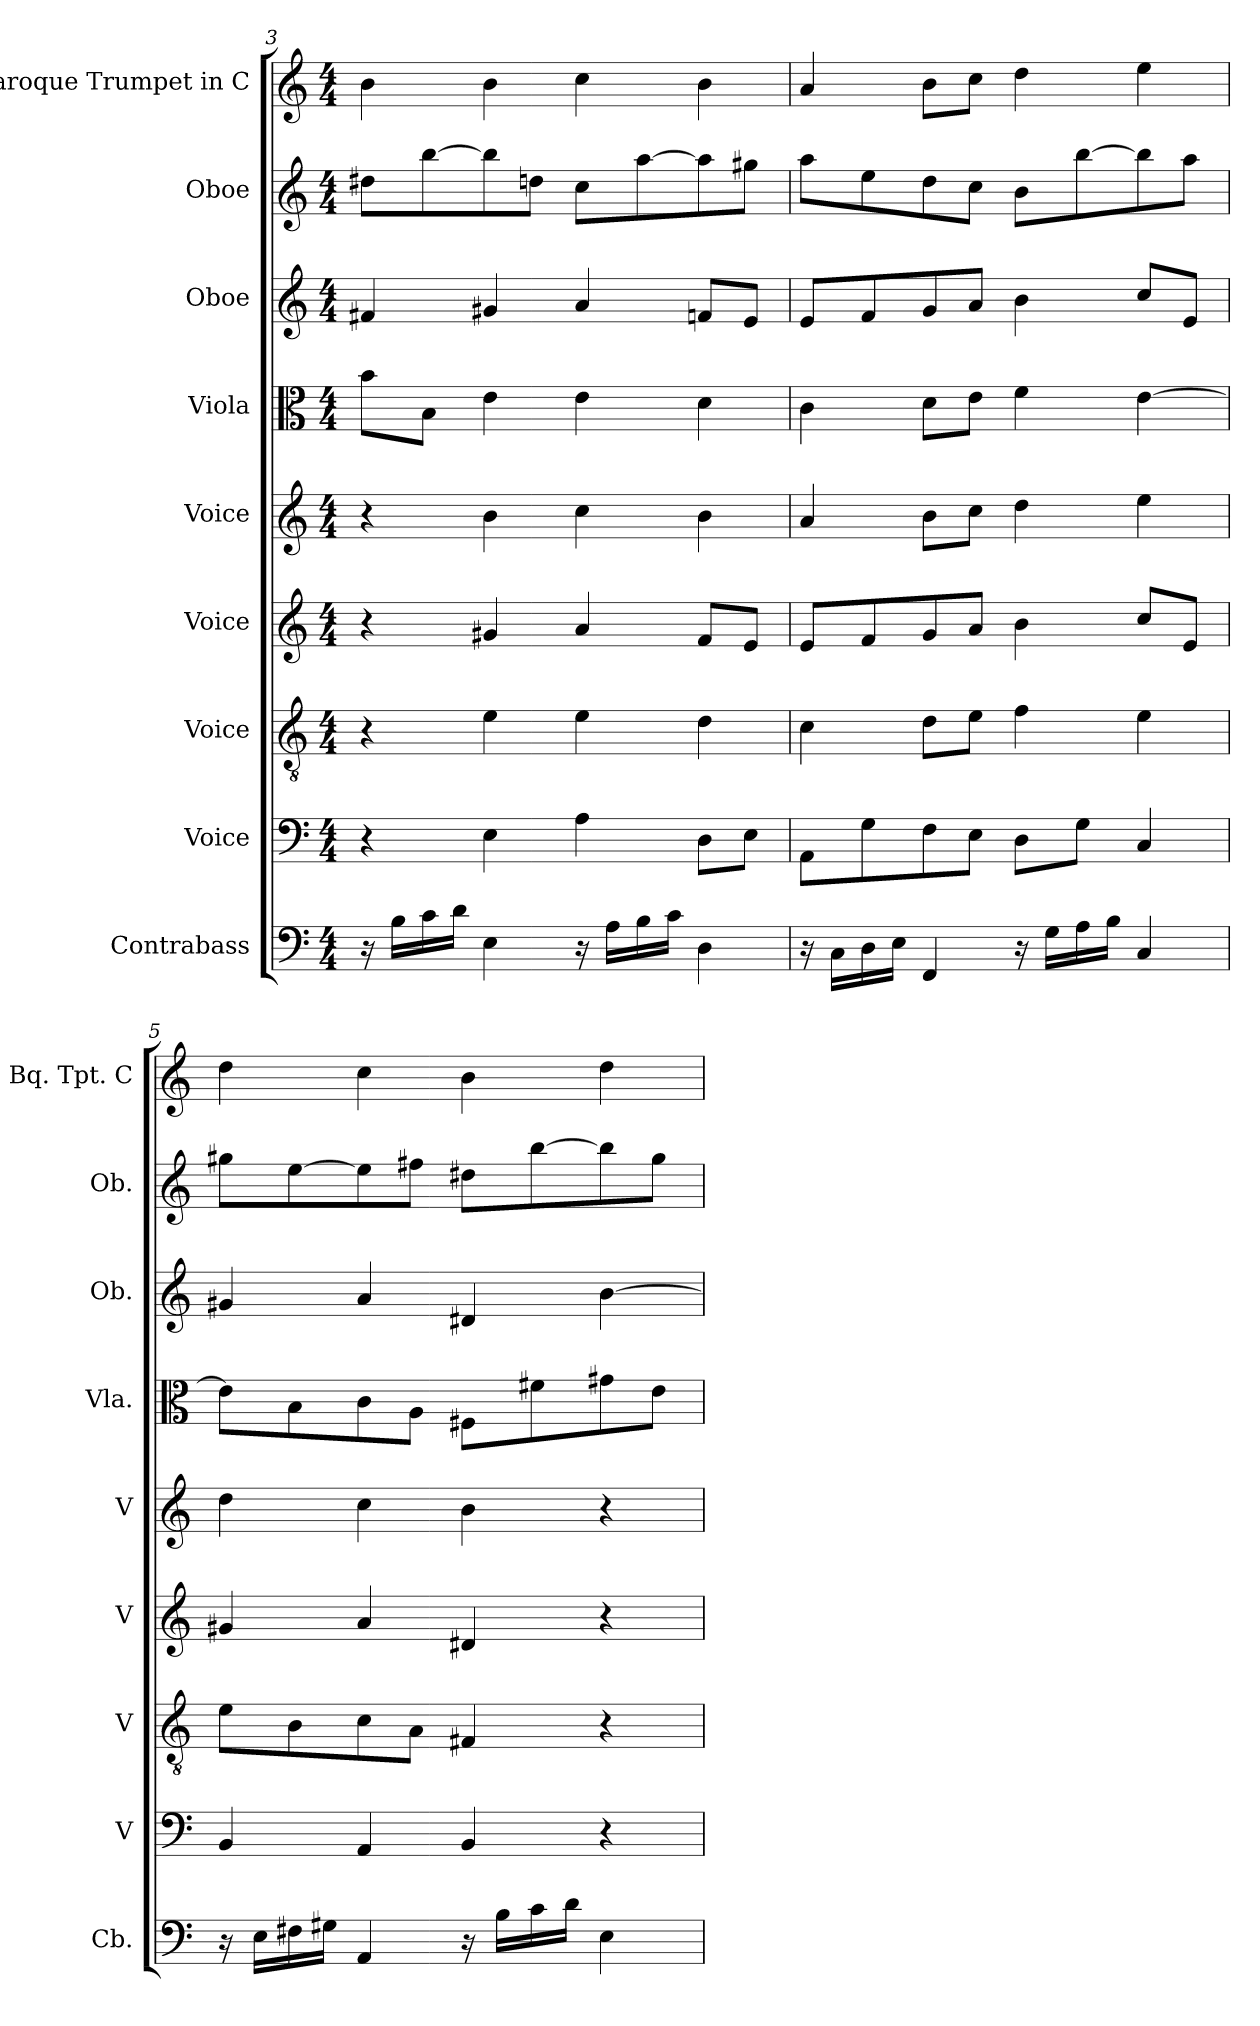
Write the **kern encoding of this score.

**kern	**kern	**kern	**kern	**kern	**kern	**kern	**kern	**kern
*part9	*part8	*part7	*part6	*part5	*part4	*part3	*part2	*part1
*staff9	*staff8	*staff7	*staff6	*staff5	*staff4	*staff3	*staff2	*staff1
*I"Contrabass	*I"Voice	*I"Voice	*I"Voice	*I"Voice	*I"Viola	*I"Oboe	*I"Oboe	*I"Baroque Trumpet in C
*I'Cb.	*I'V	*I'V	*I'V	*I'V	*I'Vla.	*I'Ob.	*I'Ob.	*I'Bq. Tpt. C
!!LO:PB:g=z
*clefF4	*clefF4	*clefGv2	*clefG2	*clefG2	*clefC3	*clefG2	*clefG2	*clefG2
*ITrd7c12	*	*	*	*	*	*	*	*
*k[]	*k[]	*k[]	*k[]	*k[]	*k[]	*k[]	*k[]	*k[]
*M4/4	*M4/4	*M4/4	*M4/4	*M4/4	*M4/4	*M4/4	*M4/4	*M4/4
=3	=3	=3	=3	=3	=3	=3	=3	=3
16r	4r	4r	4r	4r	8b\L	4f#X/	8dd#X\L	4b\
16BB\LL	.	.	.	.	.	.	.	.
16C\	.	.	.	.	8B\J	.	[8bb\	.
16D\JJ	.	.	.	.	.	.	.	.
4EE\	4E\	4e\	4g#X/	4b\	4e\	4g#X/	8bb\]	4b\
.	.	.	.	.	.	.	8ddn\J	.
16r	4A\	4e\	4a/	4cc\	4e\	4a/	8cc\L	4cc\
16AA\LL	.	.	.	.	.	.	.	.
16BB\	.	.	.	.	.	.	[8aa\	.
16C\JJ	.	.	.	.	.	.	.	.
4DD\	8D\L	4d\	8f/L	4b\	4d\	8fn/L	8aa\]	4b\
.	8E\J	.	8e/J	.	.	8e/J	8gg#X\J	.
=4	=4	=4	=4	=4	=4	=4	=4	=4
16r	8AA\L	4c\	8e/L	4a/	4c\	8e/L	8aa\L	4a/
16CC\LL	.	.	.	.	.	.	.	.
16DD\	8G\	.	8f/	.	.	8f/	8ee\	.
16EE\JJ	.	.	.	.	.	.	.	.
4FFF/	8F\	8d\L	8g/	8b\L	8d\L	8g/	8dd\	8b\L
.	8E\J	8e\J	8a/J	8cc\J	8e\J	8a/J	8cc\J	8cc\J
16r	8D\L	4f\	4b\	4dd\	4f\	4b\	8b\L	4dd\
16GG\LL	.	.	.	.	.	.	.	.
16AA\	8G\J	.	.	.	.	.	[8bb\	.
16BB\JJ	.	.	.	.	.	.	.	.
4CC/	4C/	4e\	8cc/L	4ee\	[4e\	8cc/L	8bb\]	4ee\
.	.	.	8e/J	.	.	8e/J	8aa\J	.
=5	=5	=5	=5	=5	=5	=5	=5	=5
16r	4BB/	8e\L	4g#X/	4dd\	8e\L]	4g#X/	8gg#X\L	4dd\
16EE\LL	.	.	.	.	.	.	.	.
16FF#X\	.	8B\	.	.	8B\	.	[8ee\	.
16GG#X\JJ	.	.	.	.	.	.	.	.
4AAA/	4AA/	8c\	4a/	4cc\	8c\	4a/	8ee\]	4cc\
.	.	8A\J	.	.	8A\J	.	8ff#X\J	.
16r	4BB/	4F#X/	4d#X/	4b\	8F#X\L	4d#X/	8dd#X\L	4b\
16BB\LL	.	.	.	.	.	.	.	.
16C\	.	.	.	.	8f#X\	.	[8bb\	.
16D\JJ	.	.	.	.	.	.	.	.
4EE\	4r	4r	4r	4r	8g#X\	[4b\	8bb\]	4dd\
.	.	.	.	.	8e\J	.	8gg#\J	.
=	=	=	=	=	=	=	=	=
*-	*-	*-	*-	*-	*-	*-	*-	*-
